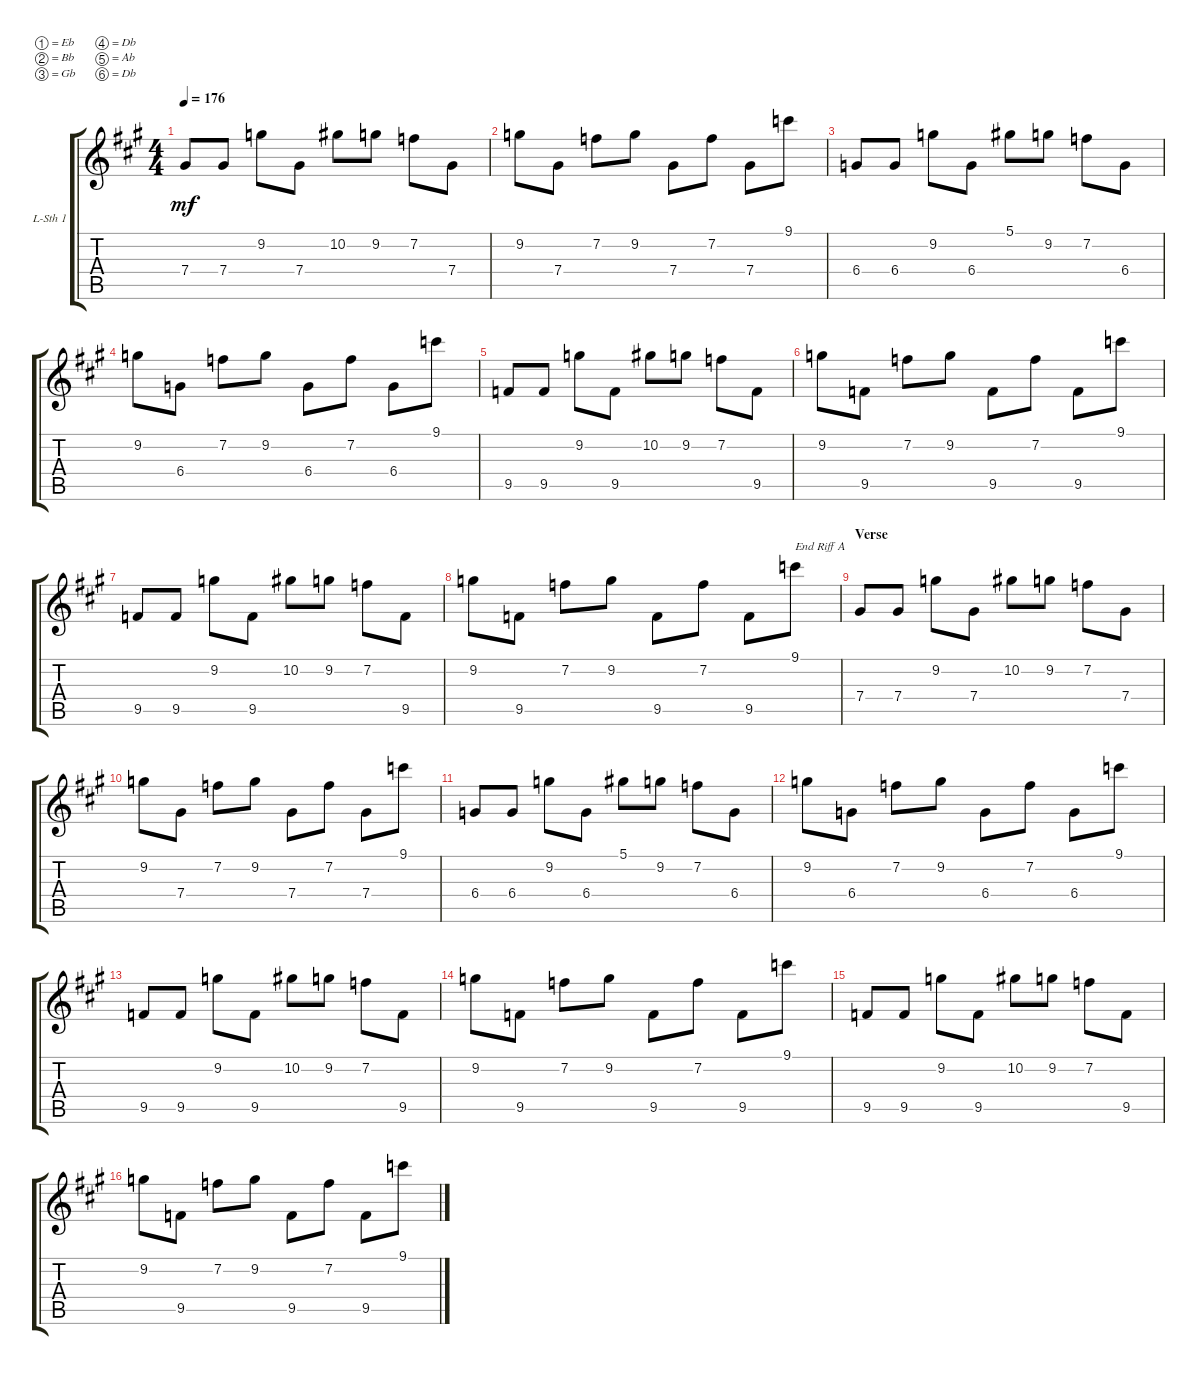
\defaultSystemsLayout 4
\bracketExtendMode groupsimilarinstruments
\firstSystemTrackNameOrientation horizontal
\otherSystemsTrackNameOrientation horizontal
\track ("Synthesizer 1" "L-Sth 1") {instrument electricguitarclean}
\staff {score tabs}
\tuning (Eb4 Bb3 Gb3 Db3 Ab2 Db2)
\ts (4 4)
\tempo 176
\clef g2
\ks a
7.4.8{dy mf instrument electricguitarclean} 7.4.8 9.2.8 7.4.8 10.2.8 9.2.8 7.2.8 7.4.8 |
9.2.8 7.4.8 7.2.8 9.2.8 7.4.8 7.2.8 7.4.8 9.1.8 |
6.4.8 6.4.8 9.2.8 6.4.8 5.1.8 9.2.8 7.2.8 6.4.8 |
9.2.8 6.4.8 7.2.8 9.2.8 6.4.8 7.2.8 6.4.8 9.1.8 |
9.5.8 9.5.8 9.2.8 9.5.8 10.2.8 9.2.8 7.2.8 9.5.8 |
9.2.8 9.5.8 7.2.8 9.2.8 9.5.8 7.2.8 9.5.8 9.1.8 |
9.5.8 9.5.8 9.2.8 9.5.8 10.2.8 9.2.8 7.2.8 9.5.8 |
9.2.8 9.5.8 7.2.8 9.2.8 9.5.8 7.2.8 9.5.8 9.1.8{txt "End Riff A"} |
\section ("" "Verse")
7.4.8 7.4.8 9.2.8 7.4.8 10.2.8 9.2.8 7.2.8 7.4.8 |
9.2.8 7.4.8 7.2.8 9.2.8 7.4.8 7.2.8 7.4.8 9.1.8 |
6.4.8 6.4.8 9.2.8 6.4.8 5.1.8 9.2.8 7.2.8 6.4.8 |
9.2.8 6.4.8 7.2.8 9.2.8 6.4.8 7.2.8 6.4.8 9.1.8 |
9.5.8 9.5.8 9.2.8 9.5.8 10.2.8 9.2.8 7.2.8 9.5.8 |
9.2.8 9.5.8 7.2.8 9.2.8 9.5.8 7.2.8 9.5.8 9.1.8 |
9.5.8 9.5.8 9.2.8 9.5.8 10.2.8 9.2.8 7.2.8 9.5.8 |
9.2.8 9.5.8 7.2.8 9.2.8 9.5.8 7.2.8 9.5.8 9.1.8
